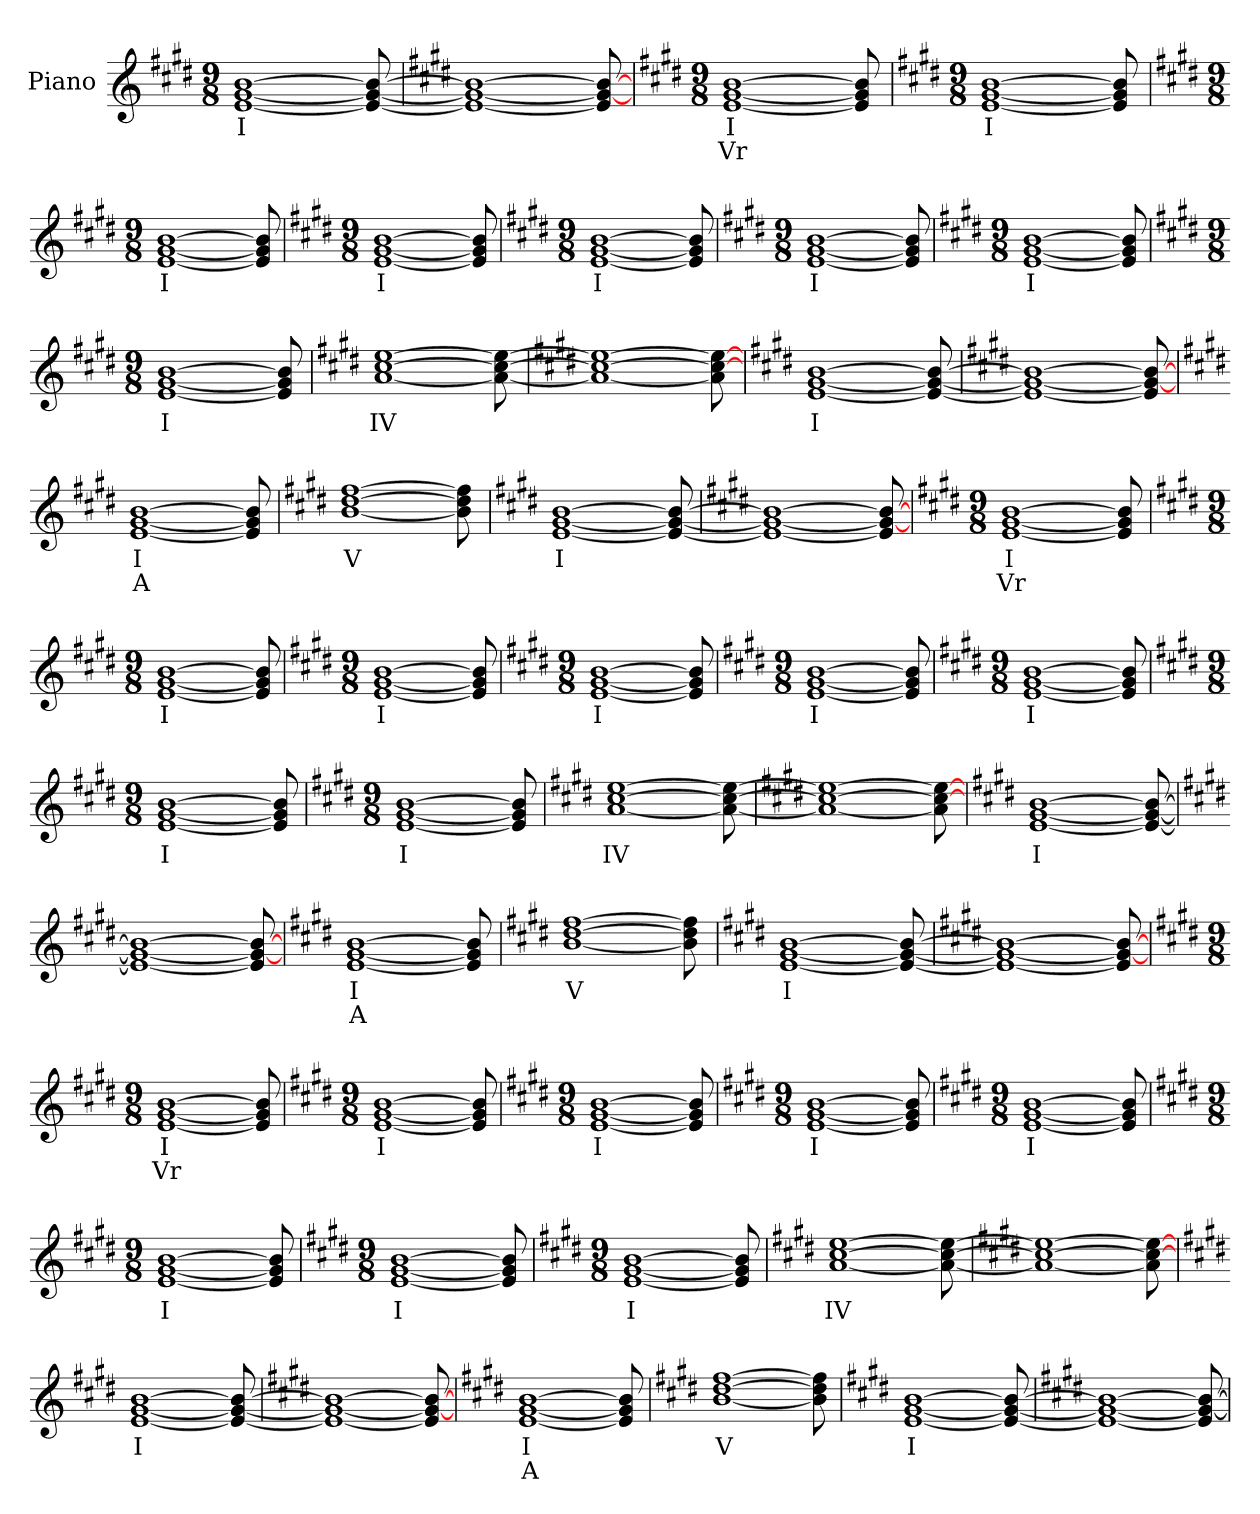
**kern	**text	**text
*part1	*part1	*part1
*staff1	*staff1	*staff1
*I"Piano	*	*
*I'Pno	*	*
*k[f#c#g#d#]	*	*
*E:	*	*
*M9/8	*	*
=	=	=
[1e [1g# [1b	I	.
8e_ 8g#_ 8b_	.	.
=	=	=
*k[f#c#g#d#]	*	*
*E:	*	*
1e_ 1g#_ 1b_	.	.
8e] 8g#_ 8b_	.	.
=	=	=
*k[f#c#g#d#]	*	*
*E:	*	*
*M9/8	*	*
[1e [1g# [1b	I	Vr
8e] 8g#] 8b]	.	.
=	=	=
*k[f#c#g#d#]	*	*
*E:	*	*
*M9/8	*	*
[1e [1g# [1b	I	.
8e] 8g#] 8b]	.	.
=	=	=
*k[f#c#g#d#]	*	*
*E:	*	*
*M9/8	*	*
[1e [1g# [1b	I	.
8e] 8g#] 8b]	.	.
=	=	=
*k[f#c#g#d#]	*	*
*E:	*	*
*M9/8	*	*
[1e [1g# [1b	I	.
8e] 8g#] 8b]	.	.
=	=	=
*k[f#c#g#d#]	*	*
*E:	*	*
*M9/8	*	*
[1e [1g# [1b	I	.
8e] 8g#] 8b]	.	.
=	=	=
*k[f#c#g#d#]	*	*
*E:	*	*
*M9/8	*	*
[1e [1g# [1b	I	.
8e] 8g#] 8b]	.	.
=	=	=
*k[f#c#g#d#]	*	*
*E:	*	*
*M9/8	*	*
[1e [1g# [1b	I	.
8e] 8g#] 8b]	.	.
=	=	=
*k[f#c#g#d#]	*	*
*E:	*	*
*M9/8	*	*
[1e [1g# [1b	I	.
8e] 8g#] 8b]	.	.
=	=	=
*k[f#c#g#d#]	*	*
*E:	*	*
[1a [1cc# [1ee	IV	.
8a_ 8cc#_ 8ee_	.	.
=	=	=
*k[f#c#g#d#]	*	*
*E:	*	*
1a_ 1cc#_ 1ee_	.	.
8a] 8cc#_ 8ee_	.	.
=	=	=
*k[f#c#g#d#]	*	*
*E:	*	*
[1e [1g# [1b	I	.
8e_ 8g#_ 8b_	.	.
=	=	=
*k[f#c#g#d#]	*	*
*E:	*	*
1e_ 1g#_ 1b_	.	.
8e] 8g#_ 8b_	.	.
=	=	=
*k[f#c#g#d#]	*	*
*E:	*	*
[1e [1g# [1b	I	A
8e] 8g#] 8b]	.	.
=	=	=
*k[f#c#g#d#]	*	*
*E:	*	*
[1b [1dd# [1ff#	V	.
8b] 8dd#] 8ff#]	.	.
=	=	=
*k[f#c#g#d#]	*	*
*E:	*	*
[1e [1g# [1b	I	.
8e_ 8g#_ 8b_	.	.
=	=	=
*k[f#c#g#d#]	*	*
*E:	*	*
1e_ 1g#_ 1b_	.	.
8e] 8g#_ 8b_	.	.
=	=	=
*k[f#c#g#d#]	*	*
*E:	*	*
*M9/8	*	*
[1e [1g# [1b	I	Vr
8e] 8g#] 8b]	.	.
=	=	=
*k[f#c#g#d#]	*	*
*E:	*	*
*M9/8	*	*
[1e [1g# [1b	I	.
8e] 8g#] 8b]	.	.
=	=	=
*k[f#c#g#d#]	*	*
*E:	*	*
*M9/8	*	*
[1e [1g# [1b	I	.
8e] 8g#] 8b]	.	.
=	=	=
*k[f#c#g#d#]	*	*
*E:	*	*
*M9/8	*	*
[1e [1g# [1b	I	.
8e] 8g#] 8b]	.	.
=	=	=
*k[f#c#g#d#]	*	*
*E:	*	*
*M9/8	*	*
[1e [1g# [1b	I	.
8e] 8g#] 8b]	.	.
=	=	=
*k[f#c#g#d#]	*	*
*E:	*	*
*M9/8	*	*
[1e [1g# [1b	I	.
8e] 8g#] 8b]	.	.
=	=	=
*k[f#c#g#d#]	*	*
*E:	*	*
*M9/8	*	*
[1e [1g# [1b	I	.
8e] 8g#] 8b]	.	.
=	=	=
*k[f#c#g#d#]	*	*
*E:	*	*
*M9/8	*	*
[1e [1g# [1b	I	.
8e] 8g#] 8b]	.	.
=	=	=
*k[f#c#g#d#]	*	*
*E:	*	*
[1a [1cc# [1ee	IV	.
8a_ 8cc#_ 8ee_	.	.
=	=	=
*k[f#c#g#d#]	*	*
*E:	*	*
1a_ 1cc#_ 1ee_	.	.
8a] 8cc#_ 8ee_	.	.
=	=	=
*k[f#c#g#d#]	*	*
*E:	*	*
[1e [1g# [1b	I	.
8e_ 8g#_ 8b_	.	.
=	=	=
*k[f#c#g#d#]	*	*
*E:	*	*
1e_ 1g#_ 1b_	.	.
8e] 8g#_ 8b_	.	.
=	=	=
*k[f#c#g#d#]	*	*
*E:	*	*
[1e [1g# [1b	I	A
8e] 8g#] 8b]	.	.
=	=	=
*k[f#c#g#d#]	*	*
*E:	*	*
[1b [1dd# [1ff#	V	.
8b] 8dd#] 8ff#]	.	.
=	=	=
*k[f#c#g#d#]	*	*
*E:	*	*
[1e [1g# [1b	I	.
8e_ 8g#_ 8b_	.	.
=	=	=
*k[f#c#g#d#]	*	*
*E:	*	*
1e_ 1g#_ 1b_	.	.
8e] 8g#_ 8b_	.	.
=	=	=
*k[f#c#g#d#]	*	*
*E:	*	*
*M9/8	*	*
[1e [1g# [1b	I	Vr
8e] 8g#] 8b]	.	.
=	=	=
*k[f#c#g#d#]	*	*
*E:	*	*
*M9/8	*	*
[1e [1g# [1b	I	.
8e] 8g#] 8b]	.	.
=	=	=
*k[f#c#g#d#]	*	*
*E:	*	*
*M9/8	*	*
[1e [1g# [1b	I	.
8e] 8g#] 8b]	.	.
=	=	=
*k[f#c#g#d#]	*	*
*E:	*	*
*M9/8	*	*
[1e [1g# [1b	I	.
8e] 8g#] 8b]	.	.
=	=	=
*k[f#c#g#d#]	*	*
*E:	*	*
*M9/8	*	*
[1e [1g# [1b	I	.
8e] 8g#] 8b]	.	.
=	=	=
*k[f#c#g#d#]	*	*
*E:	*	*
*M9/8	*	*
[1e [1g# [1b	I	.
8e] 8g#] 8b]	.	.
=	=	=
*k[f#c#g#d#]	*	*
*E:	*	*
*M9/8	*	*
[1e [1g# [1b	I	.
8e] 8g#] 8b]	.	.
=	=	=
*k[f#c#g#d#]	*	*
*E:	*	*
*M9/8	*	*
[1e [1g# [1b	I	.
8e] 8g#] 8b]	.	.
=	=	=
*k[f#c#g#d#]	*	*
*E:	*	*
[1a [1cc# [1ee	IV	.
8a_ 8cc#_ 8ee_	.	.
=	=	=
*k[f#c#g#d#]	*	*
*E:	*	*
1a_ 1cc#_ 1ee_	.	.
8a] 8cc#_ 8ee_	.	.
=	=	=
*k[f#c#g#d#]	*	*
*E:	*	*
[1e [1g# [1b	I	.
8e_ 8g#_ 8b_	.	.
=	=	=
*k[f#c#g#d#]	*	*
*E:	*	*
1e_ 1g#_ 1b_	.	.
8e] 8g#_ 8b_	.	.
=	=	=
*k[f#c#g#d#]	*	*
*E:	*	*
[1e [1g# [1b	I	A
8e] 8g#] 8b]	.	.
=	=	=
*k[f#c#g#d#]	*	*
*E:	*	*
[1b [1dd# [1ff#	V	.
8b] 8dd#] 8ff#]	.	.
=	=	=
*k[f#c#g#d#]	*	*
*E:	*	*
[1e [1g# [1b	I	.
8e_ 8g#_ 8b_	.	.
=	=	=
*k[f#c#g#d#]	*	*
*E:	*	*
1e_ 1g#_ 1b_	.	.
8e] 8g#_ 8b_	.	.
=	=	=
*-	*-	*-
